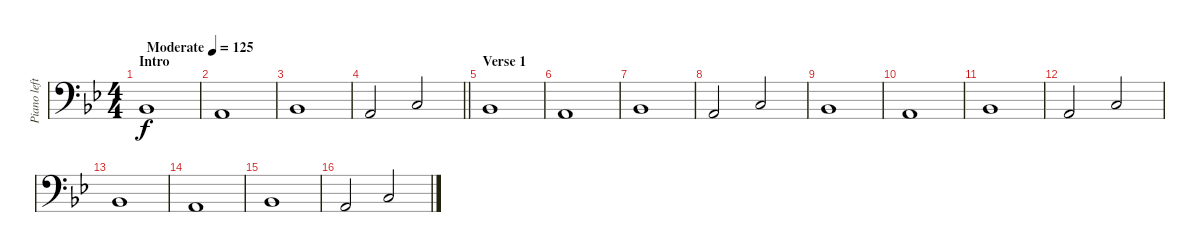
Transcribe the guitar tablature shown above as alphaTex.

\track ("Piano left hand" "Piano left") {instrument acousticgrandpiano}
\staff {score}
\tuning (G2 D2 A1 E1) {hide}
\ts (4 4)
\section ("" "Intro")
\tempo (125 "Moderate")
\clef f4
\ks bb
3.1.1{dy f instrument acousticgrandpiano} |
2.1.1 |
3.1.1 |
\barLineRight lightlight
2.1.2 5.1.2 |
\section ("" "Verse 1")
3.1.1 |
2.1.1 |
3.1.1 |
2.1.2 5.1.2 |
3.1.1 |
2.1.1 |
3.1.1 |
2.1.2 5.1.2 |
3.1.1 |
2.1.1 |
3.1.1 |
2.1.2 5.1.2
